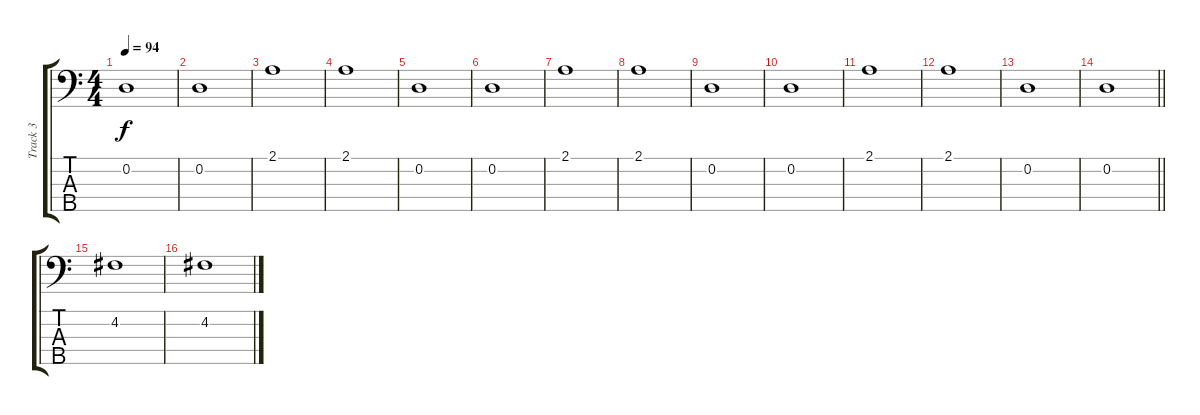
\track ("Track 3" "Track 3") {instrument electricbassfinger}
\staff {score tabs}
\tuning (G2 D2 A1 E1 B0) {hide}
\ts (4 4)
\tempo 94
\clef f4
\ks c
0.2.1{dy f} |
0.2.1 |
2.1.1 |
2.1.1 |
0.2.1 |
0.2.1 |
2.1.1 |
2.1.1 |
0.2.1 |
0.2.1 |
2.1.1 |
2.1.1 |
0.2.1 |
\barLineRight lightlight
0.2.1 |
\section ("" "")
4.2.1 |
4.2.1
